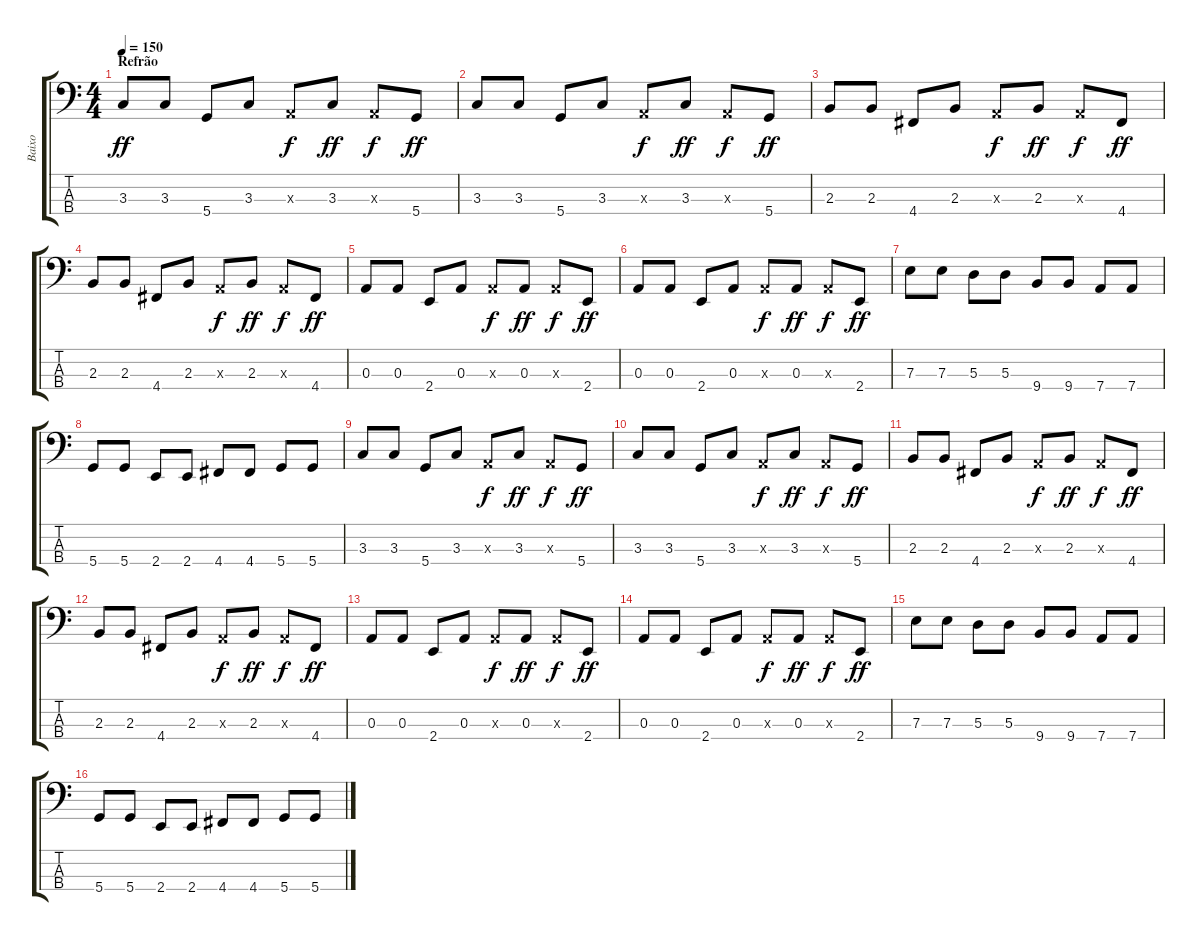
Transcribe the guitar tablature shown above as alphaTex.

\track ("Baixo" "Baixo") {instrument electricbassfinger}
\staff {score tabs}
\tuning (G2 D2 A1 D1) {hide}
\ts (4 4)
\section ("" "Refrão")
\tempo 150
\clef f4
\ks c
3.3.8{dy ff} 3.3.8 5.4.8 3.3.8 0.3{x}.8{dy f} 3.3.8{dy ff} 0.3{x}.8{dy f} 5.4.8{dy ff} |
3.3.8 3.3.8 5.4.8 3.3.8 0.3{x}.8{dy f} 3.3.8{dy ff} 0.3{x}.8{dy f} 5.4.8{dy ff} |
2.3.8 2.3.8 4.4.8 2.3.8 0.3{x}.8{dy f} 2.3.8{dy ff} 0.3{x}.8{dy f} 4.4.8{dy ff} |
2.3.8 2.3.8 4.4.8 2.3.8 0.3{x}.8{dy f} 2.3.8{dy ff} 0.3{x}.8{dy f} 4.4.8{dy ff} |
0.3.8 0.3.8 2.4.8 0.3.8 0.3{x}.8{dy f} 0.3.8{dy ff} 0.3{x}.8{dy f} 2.4.8{dy ff} |
0.3.8 0.3.8 2.4.8 0.3.8 0.3{x}.8{dy f} 0.3.8{dy ff} 0.3{x}.8{dy f} 2.4.8{dy ff} |
7.3.8 7.3.8 5.3.8 5.3.8 9.4.8 9.4.8 7.4.8 7.4.8 |
5.4.8 5.4.8 2.4.8 2.4.8 4.4.8 4.4.8 5.4.8 5.4.8 |
3.3.8 3.3.8 5.4.8 3.3.8 0.3{x}.8{dy f} 3.3.8{dy ff} 0.3{x}.8{dy f} 5.4.8{dy ff} |
3.3.8 3.3.8 5.4.8 3.3.8 0.3{x}.8{dy f} 3.3.8{dy ff} 0.3{x}.8{dy f} 5.4.8{dy ff} |
2.3.8 2.3.8 4.4.8 2.3.8 0.3{x}.8{dy f} 2.3.8{dy ff} 0.3{x}.8{dy f} 4.4.8{dy ff} |
2.3.8 2.3.8 4.4.8 2.3.8 0.3{x}.8{dy f} 2.3.8{dy ff} 0.3{x}.8{dy f} 4.4.8{dy ff} |
0.3.8 0.3.8 2.4.8 0.3.8 0.3{x}.8{dy f} 0.3.8{dy ff} 0.3{x}.8{dy f} 2.4.8{dy ff} |
0.3.8 0.3.8 2.4.8 0.3.8 0.3{x}.8{dy f} 0.3.8{dy ff} 0.3{x}.8{dy f} 2.4.8{dy ff} |
7.3.8 7.3.8 5.3.8 5.3.8 9.4.8 9.4.8 7.4.8 7.4.8 |
5.4.8 5.4.8 2.4.8 2.4.8 4.4.8 4.4.8 5.4.8 5.4.8
